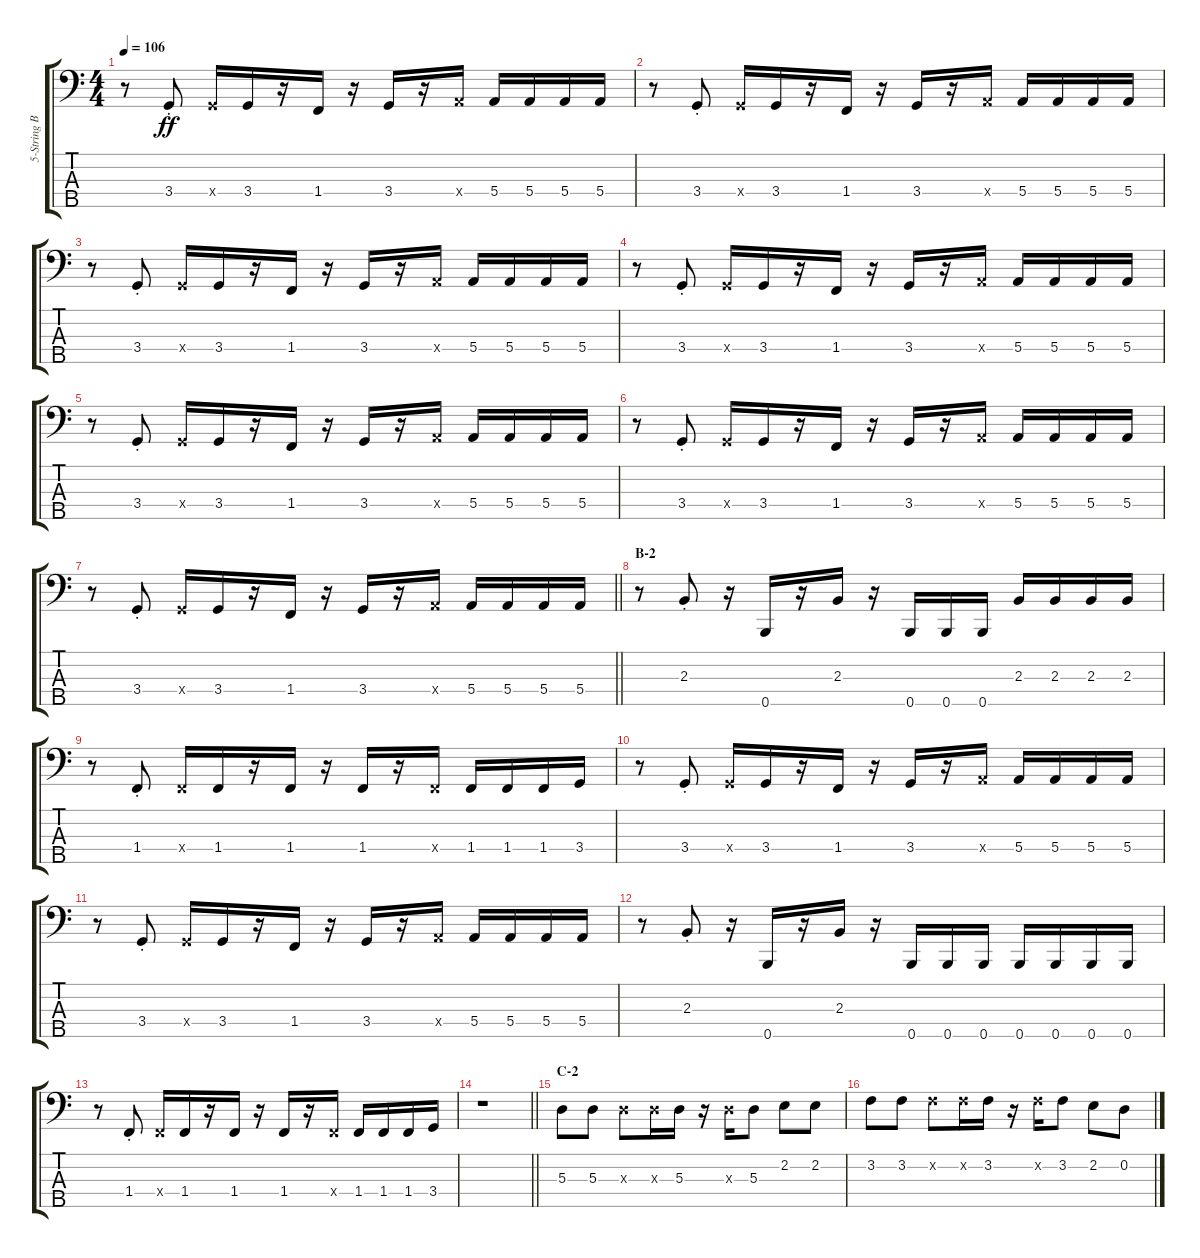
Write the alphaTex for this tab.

\track ("5-String Bass" "5-String B") {instrument electricbassfinger}
\staff {score tabs}
\tuning (G2 D2 A1 E1 B0) {hide}
\ts (4 4)
\tempo 106
\clef f4
\ks c
r.8{dy ff} 3.4{st}.8 3.4{x}.16 3.4.16 r.16 1.4.16 r.16 3.4.16 r.16 5.4{x}.16 5.4.16 5.4.16 5.4.16 5.4.16 |
r.8 3.4{st}.8 3.4{x}.16 3.4.16 r.16 1.4.16 r.16 3.4.16 r.16 5.4{x}.16 5.4.16 5.4.16 5.4.16 5.4.16 |
r.8 3.4{st}.8 3.4{x}.16 3.4.16 r.16 1.4.16 r.16 3.4.16 r.16 5.4{x}.16 5.4.16 5.4.16 5.4.16 5.4.16 |
r.8 3.4{st}.8 3.4{x}.16 3.4.16 r.16 1.4.16 r.16 3.4.16 r.16 5.4{x}.16 5.4.16 5.4.16 5.4.16 5.4.16 |
r.8 3.4{st}.8 3.4{x}.16 3.4.16 r.16 1.4.16 r.16 3.4.16 r.16 5.4{x}.16 5.4.16 5.4.16 5.4.16 5.4.16 |
r.8 3.4{st}.8 3.4{x}.16 3.4.16 r.16 1.4.16 r.16 3.4.16 r.16 5.4{x}.16 5.4.16 5.4.16 5.4.16 5.4.16 |
\barLineRight lightlight
r.8 3.4{st}.8 3.4{x}.16 3.4.16 r.16 1.4.16 r.16 3.4.16 r.16 5.4{x}.16 5.4.16 5.4.16 5.4.16 5.4.16 |
\section ("" "B-2")
r.8 2.3{st}.8 r.16 0.5.16 r.16 2.3.16 r.16 0.5.16 0.5.16 0.5.16 2.3.16 2.3.16 2.3.16 2.3.16 |
r.8 1.4{st}.8 1.4{x}.16 1.4.16 r.16 1.4.16 r.16 1.4.16 r.16 1.4{x}.16 1.4.16 1.4.16 1.4.16 3.4.16 |
r.8 3.4{st}.8 3.4{x}.16 3.4.16 r.16 1.4.16 r.16 3.4.16 r.16 5.4{x}.16 5.4.16 5.4.16 5.4.16 5.4.16 |
r.8 3.4{st}.8 3.4{x}.16 3.4.16 r.16 1.4.16 r.16 3.4.16 r.16 5.4{x}.16 5.4.16 5.4.16 5.4.16 5.4.16 |
r.8 2.3{st}.8 r.16 0.5.16 r.16 2.3.16 r.16 0.5.16 0.5.16 0.5.16 0.5.16 0.5.16 0.5.16 0.5.16 |
r.8 1.4{st}.8 1.4{x}.16 1.4.16 r.16 1.4.16 r.16 1.4.16 r.16 1.4{x}.16 1.4.16 1.4.16 1.4.16 3.4.16 |
\barLineRight lightlight
r.1 |
\section ("" "C-2")
5.3.8 5.3.8 5.3{x}.8 5.3{x}.16 5.3.16 r.16 5.3{x}.16 5.3.8 2.2.8 2.2.8 |
3.2.8 3.2.8 3.2{x}.8 3.2{x}.16 3.2.16 r.16 3.2{x}.16 3.2.8 2.2.8 0.2.8
